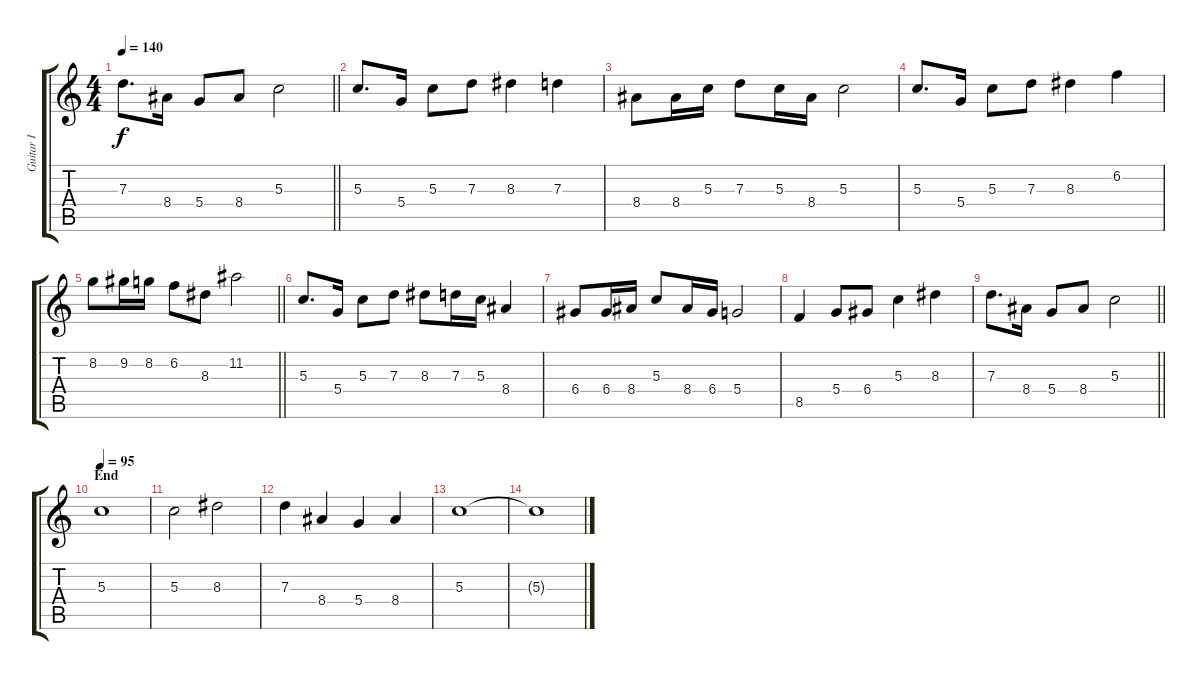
\track ("Guitar I" "Guitar I") {instrument distortionguitar}
\staff {score tabs}
\tuning (E4 B3 G3 D3 A2 E2) {hide}
\ts (4 4)
\tempo 140
\clef g2
\barLineRight lightlight
\ks c
7.3.8{d dy f} 8.4.16 5.4.8 8.4.8 5.3.2 |
\section ("" "")
5.3.8{d} 5.4.16 5.3.8 7.3.8 8.3.4 7.3.4 |
8.4.8 8.4.16 5.3.16 7.3.8 5.3.16 8.4.16 5.3.2 |
5.3.8{d} 5.4.16 5.3.8 7.3.8 8.3.4 6.2.4 |
\barLineRight lightlight
8.2.8 9.2.16 8.2.16 6.2.8 8.3.8 11.2.2 |
\section ("" "")
5.3.8{d} 5.4.16 5.3.8 7.3.8 8.3.8 7.3.16 5.3.16 8.4.4 |
6.4.8 6.4.16 8.4.16 5.3.8 8.4.16 6.4.16 5.4.2 |
8.5.4 5.4.8 6.4.8 5.3.4 8.3.4 |
\barLineRight lightlight
7.3.8{d} 8.4.16 5.4.8 8.4.8 5.3.2 |
\section ("" "End")
\tempo 95
5.3.1 |
5.3.2 8.3.2 |
7.3.4 8.4.4 5.4.4 8.4.4 |
5.3.1 |
5.3{t}.1
